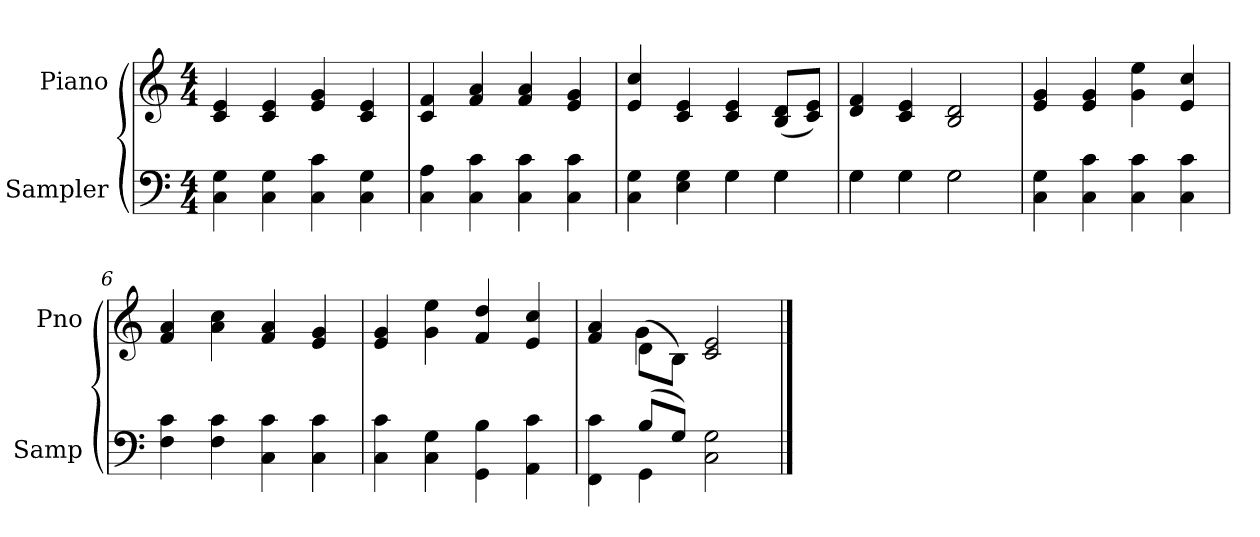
**kern	**kern
*part2	*part1
*staff2	*staff1
*I"Sampler	*I"Piano
*I'Samp	*I'Pno
*clefF4	*clefG2
*M4/4	*M4/4
=1	=1
4C 4G	4c 4e
4C 4G	4c 4e
4C 4c	4e 4g
4C 4G	4c 4e
=2	=2
4C 4A	4c 4f
4C 4c	4f 4a
4C 4c	4f 4a
4C 4c	4e 4g
=3	=3
*^	*
4C 4G	2ryy	4e 4cc
4E 4G	.	4c 4e
4G\	4G	4c 4e
4G\	4G	(8B/ 8d/L
.	.	8c/ 8e/J)
=4	=4	=4
4G\	4G	4d 4f
4G\	4G	4c 4e
2G\	2G	2B 2d
*v	*v	*
=5	=5
4C 4G	4e 4g
4C 4c	4e 4g
4C 4c	4g 4ee
4C 4c	4e 4cc
=6	=6
4F 4c	4f 4a
4F 4c	4a 4cc
4C 4c	4f 4a
4C 4c	4e 4g
=7	=7
4C 4c	4e 4g
4C 4G	4g 4ee
4GG 4B	4f 4dd
4AA 4c	4e 4cc
=8	=8
*^	*^
4FF 4c	4ryy	4f 4a	4ryy
(8B/L	4GG	(8d\L	4g
8G/J)	.	8B\J)	.
2C 2G	2ryy	2c 2e	2ryy
*v	*v	*	*
*	*v	*v
==	==
*-	*-
